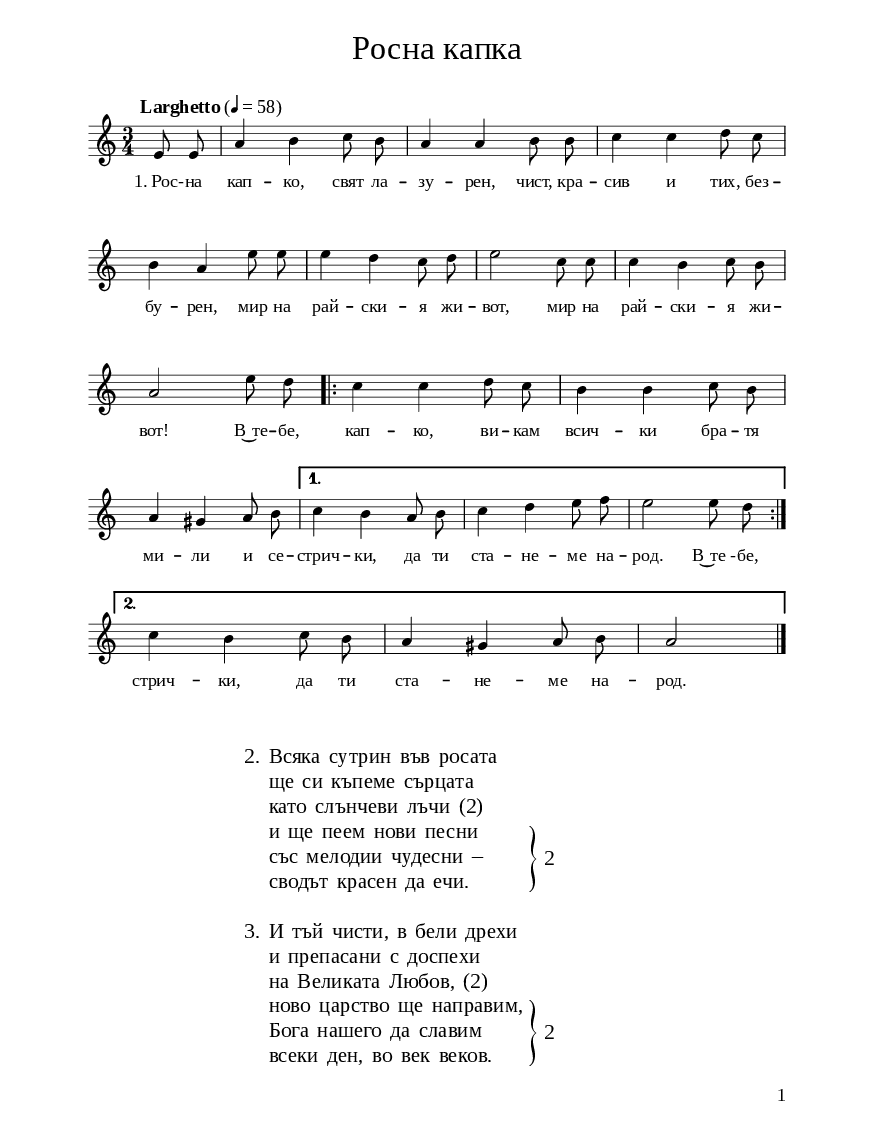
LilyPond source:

\version "2.24.3"

% include paper part and global functions
\include "include/globals.ily"
"rightBraces046" = \markup {
  \column {
    % repeat braces
    \translate #'(0 . -9.2 )
    \right-brace #32

    \translate #'(0 . -13.6 )
    \right-brace #32
  }
  \column {
    % repeat numbers
    \translate #'(0 . -9.8 )
    2

    \translate #'(0 . -16.8 )
    2
  }
}

\bookpart {
  \label #'ref046
  \tocItem \markup "Росна капка"
  \include "include/bookpart-paper.ily"
  \score {
    \include "include/score-layout.ily"

    \new Voice \absolute  {
      \clef treble
      \key a \minor
      \time 3/4
      \tempoFunc "Larghetto" 4 "58"
      \partial 4
      \autoBeamOff

      e'8 e' a'4 b' c''8 b' |  a'4 a' b'8 b' | c''4 c'' d''8 c'' \break | % 5

      b'4 a' e''8 e'' | e''4 d'' c''8 d'' | e''2 c''8 c'' | c''4 b' c''8 b' \break |

      a'2 e''8 d'' \repeat volta 2 {
        | c''4 c'' d''8 c'' |  b'4 b' c''8 b' \break |

        a'4 gis' a'8 b' |
      }  \alternative {
        { c''4 b' a'8 b' | c''4 d'' e''8 f'' | e''2 e''8 d''  \break |  }

        { c''4 b' c''8 b'8 | a'4 gis'4 a'8 b'8 | a'2 \bar "|." }
      }
    }

    \addlyrics {
      "1. Рос-" -- на кап -- ко, свят ла -- зу -- рен, чист, кра -- сив и тих, без --
      бу -- рен, мир на рай -- ски -- я жи -- вот, мир на рай -- ски -- я жи --
      вот! В~те -- бе, кап -- ко, ви -- кам всич -- ки бра -- тя
      ми -- ли и се -- стрич -- ки, да ти ста -- не -- ме на -- род. "В~те -" -- бе,
      стрич -- ки, да ти ста -- не -- ме на -- род.
    }

    \header {
      title = \titleFunc "Росна капка" "Rosna kapka"
    }

    \midi{}

  } % score

  \markup \fontsize #bgCoupletFontSize {
    \hspace #15
    \override #`(baseline-skip . ,bgCoupletBaselineSkip)
    \column {
      \line { 2. Всяка сутрин във росата }
      \line {   "   " ще си къпеме сърцата }

      \line {   "   " като слънчеви лъчи (2)}

      \line {   "   " и ще пеем нови песни}

      \line {   "   " със мелодии чудесни –}

      \line {   "   " сводът красен да ечи.}

      \line{" "}

      \line {   3.  И тъй чисти, в бели дрехи}

      \line {   "   " и препасани с доспехи}

      \line {   "   " на Великата Любов, (2)}

      \line {   "   " ново царство ще направим,}

      \line {   "   " Бога нашего да славим}

      \line {   "   " всеки ден, во век веков.}
    }  \"rightBraces046"

  } % markup
  

} % bookpart
